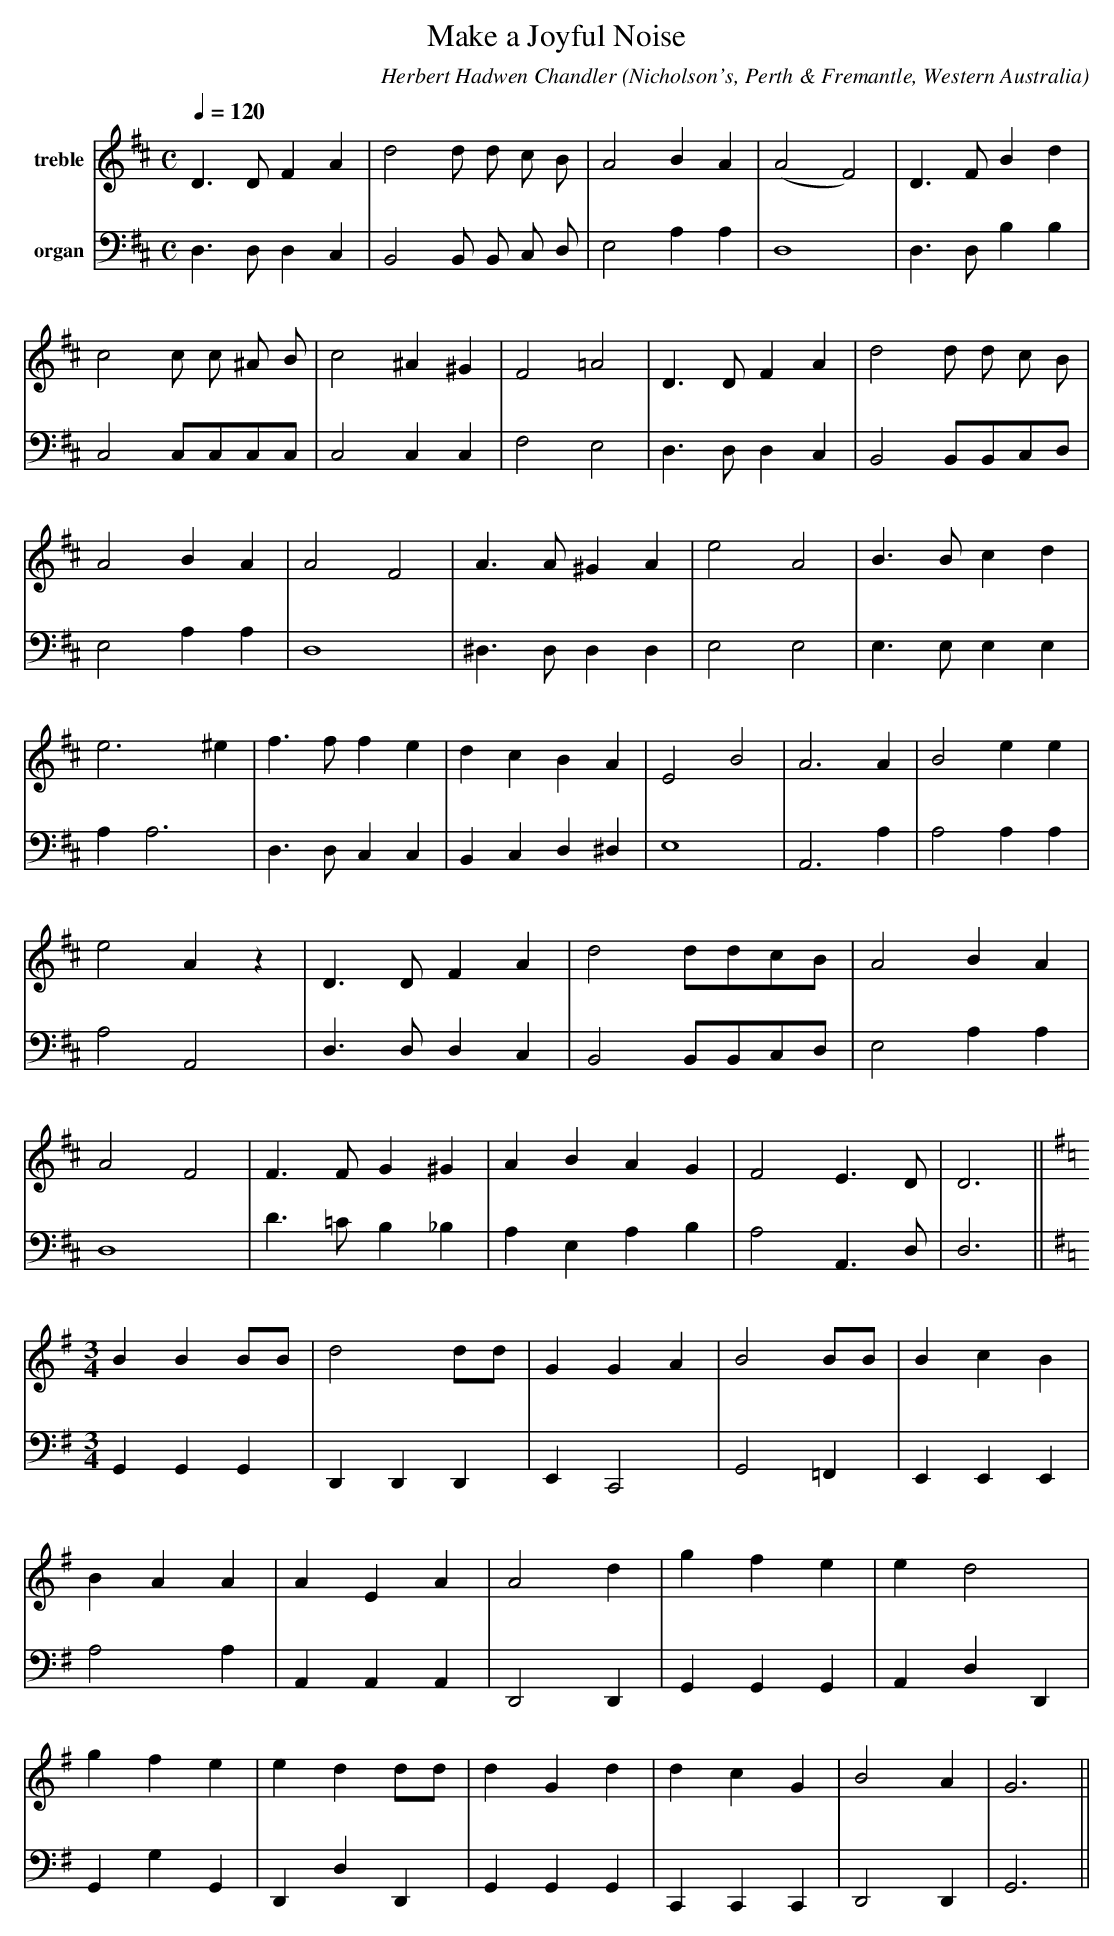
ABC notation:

X:1
T:Make a Joyful Noise
C:Herbert Hadwen Chandler
O:Nicholson's, Perth & Fremantle, Western Australia
L:1/8
Q:1/4=120
M:C
K:D
V:1 clef=treble name=treble
D3DF2A2 | d4d d c B | A4 B2 A2 | (A4F4) | D3 F B2d2 |
c4c c ^A B | c4^A2^G2 | F4=A4 | D3DF2A2 | d4d d c B |
A4B2A2 | A4F4 | A3A^G2A2 | E'4A4 | B3Bc2d2 |
e6^e2 | f3f f2 e2 | d2c2B2A2 | E4B4 | A6A2 | B4e2e2 |
e4A2z2|D3DF2A2 | d4ddcB | A4B2A2 |
A4F4 | F3FG2^G2 | A2B2A2G2 | F4E3D | D6||
M:3/4
K:G
B2 B2 BB|d4dd | G2G2A2 | B4BB | B2c2B2 |
B2A2A2 | A2E2A2 | A4d2 | g2f2e2 | e2d4 |
g2f2e2 | e2d2dd | d2G2d2 | d2c2G2 | B4A2 | G6 ||
V:3 clef=bass octave=-1 name=organ
D3DD2C2 | B,4B, B, C D | E4 A2 A2 | D8 | D3DB2B2 |
C4CCCC | C4 C2 C2 | F4E4 | D3DD2C2 | B,4B,B,CD |
E4A2A2 | D8 | ^D3D D2 D2 | E4 E4|E3E E2 E2 |
A2A6 | D3DC2C2 | B,2C2D2^D2 | E8 | A,6A2 | A4A2A2 |
A4A,4 | D3DD2C2 | B,4B,B,CD | E4A2A2 |
D8 | d3=cB2_B2 | A2E2A2B2 | A4A,3D | D6||
M:3/4
K:G
G,2 G,2 G,2|D,2D,2D,2 | E,2C,4 | G,4=F,2 | E,2E,2E,2 |
A4A2 | A,2A,2A,2 | D,4D,2 | G,2G,2G,2 | A,2D2D,2 |
G,2G2G,2 | D,2D2D,2 | G,2G,2G,2 | C,2C,2C,2 | D,4D,2 | G,6 ||
